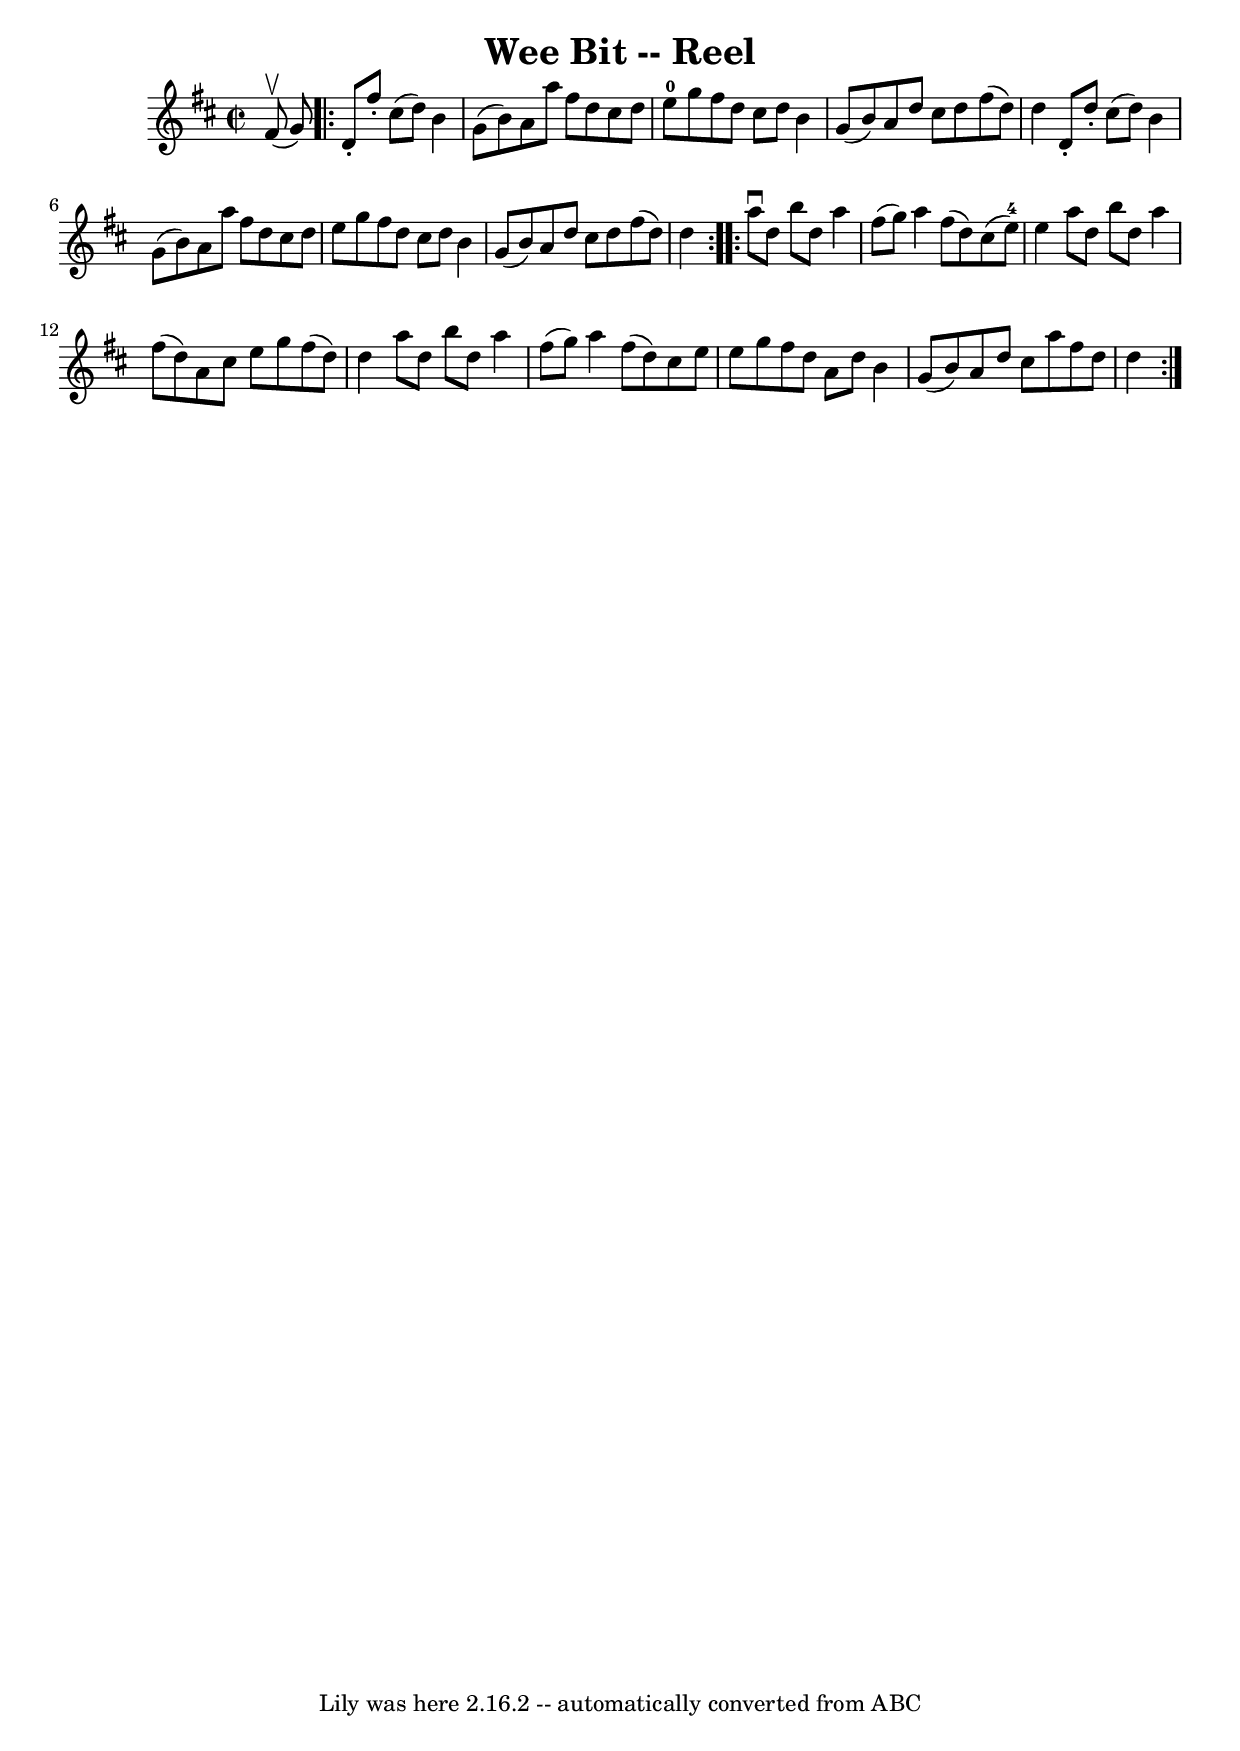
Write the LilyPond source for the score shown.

\version "2.7.40"
\include "Mammoth.ily"
\header {
	%% book = "Ryan's Mammoth Collection"
	crossRefNumber = "1"
	footnotes = "\\\\268"
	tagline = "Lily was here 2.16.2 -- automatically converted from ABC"
	title = "Wee Bit -- Reel"
}
voicedefault =  {


\override Staff.TimeSignature #'style = #'C
 \time 2/2 \key d \major fis'8^\upbow(g'8) \repeat volta 2 { d'8 
-. fis''8 -. cis''8 (d''8) b'4 g'8 (b'8)   |
 a'8  
 a''8 fis''8 d''8 cis''8 d''8 e''8-0 g''8    |
   
fis''8 d''8 cis''8 d''8 b'4 g'8 (b'8)   |
 a'8    
d''8 cis''8 d''8 fis''8 (d''8) d''4    |
 d'8 -.   
d''8 -. cis''8 (d''8) b'4 g'8 (b'8)   |
 a'8 a''8 
 fis''8 d''8 cis''8 d''8 e''8 g''8    |
 fis''8    
d''8 cis''8 d''8 b'4 g'8 (b'8)   |
 a'8 d''8    
cis''8 d''8 fis''8 (d''8) d''4    }     \repeat volta 2 { a''8 
^\downbow d''8 b''8 d''8 a''4 fis''8 (g''8)   |
   
a''4 fis''8 (d''8) cis''8 (e''8-4) e''4    |
 a''8 
 d''8 b''8 d''8 a''4 fis''8 (d''8)   |
 a'8    
cis''8 e''8 g''8 fis''8 (d''8) d''4    |
 a''8    
d''8 b''8 d''8 a''4 fis''8 (g''8)   |
 a''4 fis''8 
(d''8) cis''8 e''8 e''8 g''8    |
 fis''8 d''8    
a'8 d''8 b'4 g'8 (b'8)   |
 a'8 d''8 cis''8    
a''8 fis''8 d''8 d''4    }   
}

\score{
    <<

	\context Staff="default"
	{
	    \voicedefault 
	}

    >>
	\layout {
	}
	\midi {}
}
